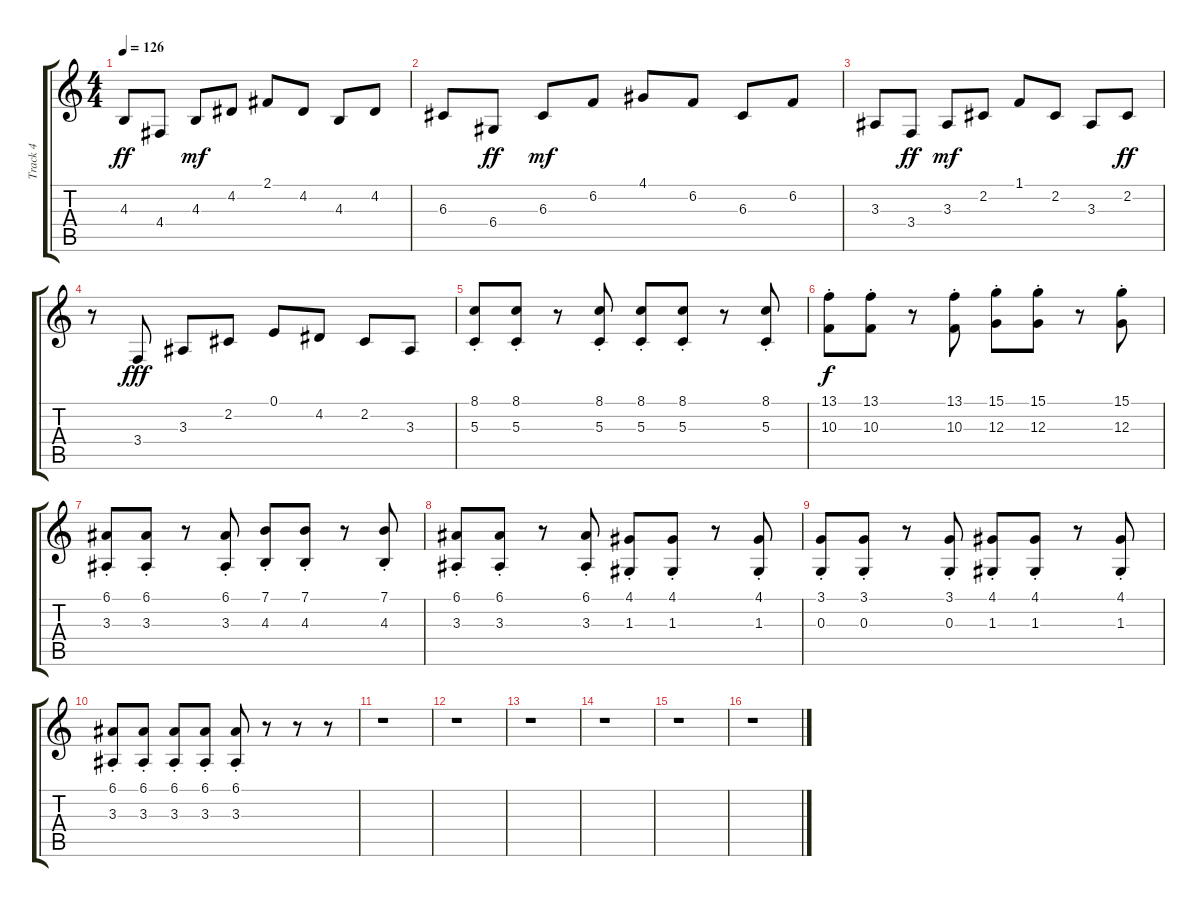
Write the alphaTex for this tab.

\track ("Track 4" "Track 4") {instrument vibraphone}
\staff {score tabs}
\tuning (E4 B3 G3 D3 A2 E2) {hide}
\ts (4 4)
\tempo 126
\clef g2
\ks c
4.3.8{dy ff} 4.4.8 4.3.8{dy mf} 4.2.8 2.1.8 4.2.8 4.3.8 4.2.8 |
6.3.8 6.4.8{dy ff} 6.3.8{dy mf} 6.2.8 4.1.8 6.2.8 6.3.8 6.2.8 |
3.3.8 3.4.8{dy ff} 3.3.8{dy mf} 2.2.8 1.1.8 2.2.8 3.3.8 2.2.8{dy ff} |
r.8 3.4.8{dy fff} 3.3.8 2.2.8 0.1.8 4.2.8 2.2.8 3.3.8 |
(8.1{st} 5.3{st}).8 (8.1{st} 5.3{st}).8 r.8 (8.1{st} 5.3{st}).8 (8.1{st} 5.3{st}).8 (8.1{st} 5.3{st}).8 r.8 (8.1{st} 5.3{st}).8 |
(13.1{st} 10.3{st}).8{dy f} (13.1{st} 10.3{st}).8 r.8 (13.1{st} 10.3{st}).8 (15.1{st} 12.3{st}).8 (15.1{st} 12.3{st}).8 r.8 (15.1{st} 12.3{st}).8 |
(6.1{st} 3.3{st}).8 (6.1{st} 3.3{st}).8 r.8 (6.1{st} 3.3{st}).8 (7.1{st} 4.3{st}).8 (7.1{st} 4.3{st}).8 r.8 (7.1{st} 4.3{st}).8 |
(6.1{st} 3.3{st}).8 (6.1{st} 3.3{st}).8 r.8 (6.1{st} 3.3{st}).8 (4.1{st} 1.3{st}).8 (4.1{st} 1.3{st}).8 r.8 (4.1{st} 1.3{st}).8 |
(3.1{st} 0.3{st}).8 (3.1{st} 0.3{st}).8 r.8 (3.1{st} 0.3{st}).8 (4.1{st} 1.3{st}).8 (4.1{st} 1.3{st}).8 r.8 (4.1{st} 1.3{st}).8 |
(6.1{st} 3.3{st}).8 (6.1{st} 3.3{st}).8 (6.1{st} 3.3{st}).8 (6.1{st} 3.3{st}).8 (6.1 3.3{st}).8 r.8 r.8 r.8 |
r.1 |
r.1 |
r.1 |
r.1 |
r.1 |
r.1
